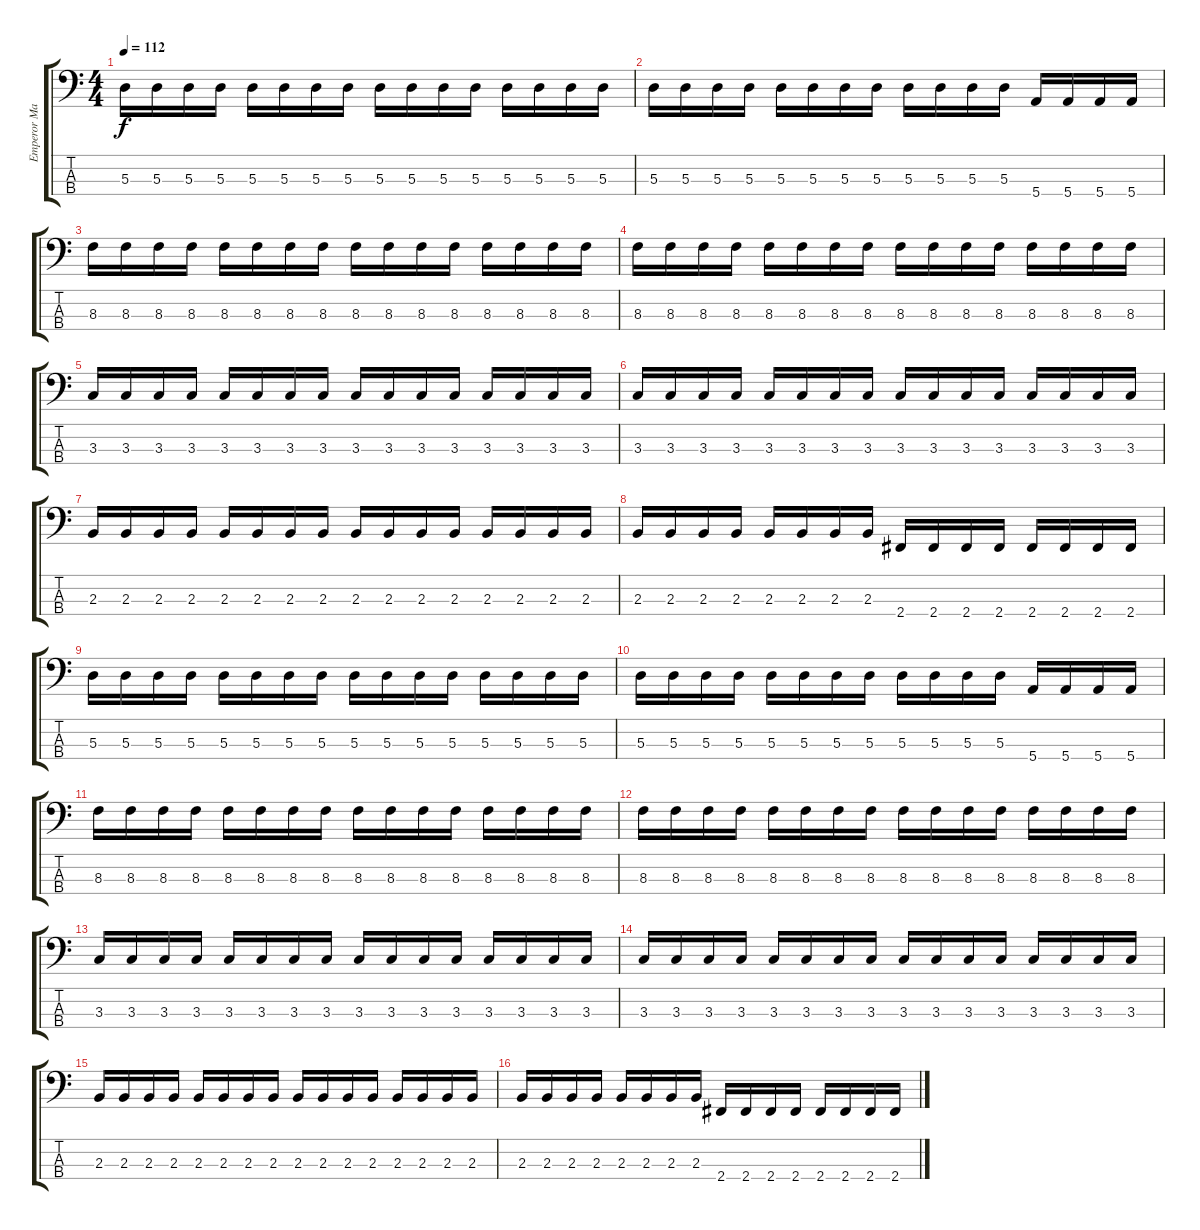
\track ("Emperor Magus Caligula" "Emperor Ma") {instrument electricbassfinger}
\staff {score tabs}
\tuning (G2 D2 A1 E1) {hide}
\ts (4 4)
\tempo 112
\clef f4
\ks c
5.3.16{dy f} 5.3.16 5.3.16 5.3.16 5.3.16 5.3.16 5.3.16 5.3.16 5.3.16 5.3.16 5.3.16 5.3.16 5.3.16 5.3.16 5.3.16 5.3.16 |
5.3.16 5.3.16 5.3.16 5.3.16 5.3.16 5.3.16 5.3.16 5.3.16 5.3.16 5.3.16 5.3.16 5.3.16 5.4.16 5.4.16 5.4.16 5.4.16 |
8.3.16 8.3.16 8.3.16 8.3.16 8.3.16 8.3.16 8.3.16 8.3.16 8.3.16 8.3.16 8.3.16 8.3.16 8.3.16 8.3.16 8.3.16 8.3.16 |
8.3.16 8.3.16 8.3.16 8.3.16 8.3.16 8.3.16 8.3.16 8.3.16 8.3.16 8.3.16 8.3.16 8.3.16 8.3.16 8.3.16 8.3.16 8.3.16 |
3.3.16 3.3.16 3.3.16 3.3.16 3.3.16 3.3.16 3.3.16 3.3.16 3.3.16 3.3.16 3.3.16 3.3.16 3.3.16 3.3.16 3.3.16 3.3.16 |
3.3.16 3.3.16 3.3.16 3.3.16 3.3.16 3.3.16 3.3.16 3.3.16 3.3.16 3.3.16 3.3.16 3.3.16 3.3.16 3.3.16 3.3.16 3.3.16 |
2.3.16 2.3.16 2.3.16 2.3.16 2.3.16 2.3.16 2.3.16 2.3.16 2.3.16 2.3.16 2.3.16 2.3.16 2.3.16 2.3.16 2.3.16 2.3.16 |
2.3.16 2.3.16 2.3.16 2.3.16 2.3.16 2.3.16 2.3.16 2.3.16 2.4.16 2.4.16 2.4.16 2.4.16 2.4.16 2.4.16 2.4.16 2.4.16 |
5.3.16 5.3.16 5.3.16 5.3.16 5.3.16 5.3.16 5.3.16 5.3.16 5.3.16 5.3.16 5.3.16 5.3.16 5.3.16 5.3.16 5.3.16 5.3.16 |
5.3.16 5.3.16 5.3.16 5.3.16 5.3.16 5.3.16 5.3.16 5.3.16 5.3.16 5.3.16 5.3.16 5.3.16 5.4.16 5.4.16 5.4.16 5.4.16 |
8.3.16 8.3.16 8.3.16 8.3.16 8.3.16 8.3.16 8.3.16 8.3.16 8.3.16 8.3.16 8.3.16 8.3.16 8.3.16 8.3.16 8.3.16 8.3.16 |
8.3.16 8.3.16 8.3.16 8.3.16 8.3.16 8.3.16 8.3.16 8.3.16 8.3.16 8.3.16 8.3.16 8.3.16 8.3.16 8.3.16 8.3.16 8.3.16 |
3.3.16 3.3.16 3.3.16 3.3.16 3.3.16 3.3.16 3.3.16 3.3.16 3.3.16 3.3.16 3.3.16 3.3.16 3.3.16 3.3.16 3.3.16 3.3.16 |
3.3.16 3.3.16 3.3.16 3.3.16 3.3.16 3.3.16 3.3.16 3.3.16 3.3.16 3.3.16 3.3.16 3.3.16 3.3.16 3.3.16 3.3.16 3.3.16 |
2.3.16 2.3.16 2.3.16 2.3.16 2.3.16 2.3.16 2.3.16 2.3.16 2.3.16 2.3.16 2.3.16 2.3.16 2.3.16 2.3.16 2.3.16 2.3.16 |
2.3.16 2.3.16 2.3.16 2.3.16 2.3.16 2.3.16 2.3.16 2.3.16 2.4.16 2.4.16 2.4.16 2.4.16 2.4.16 2.4.16 2.4.16 2.4.16
